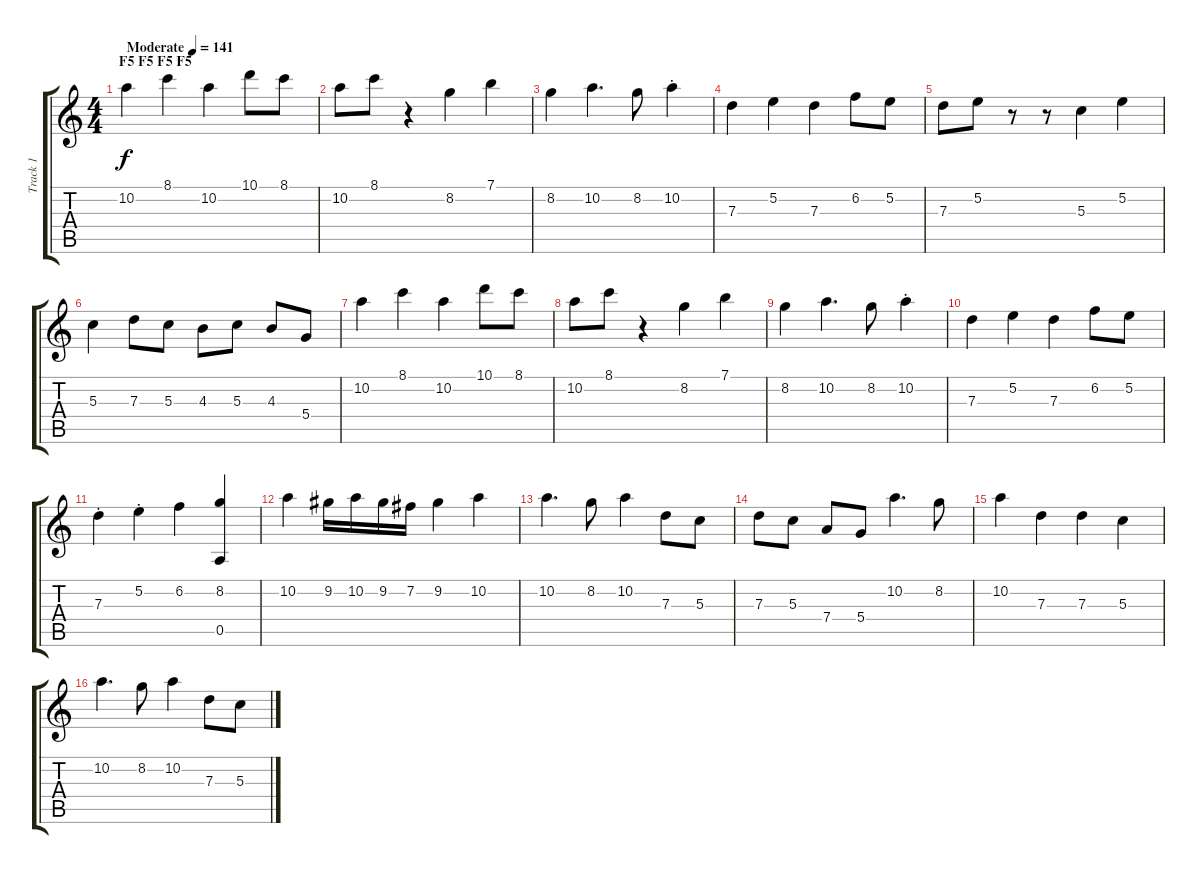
\track ("Track 1" "Track 1") {instrument acousticguitarsteel}
\staff {score tabs}
\tuning (E4 B3 G3 D3 A2 D2) {hide}
\ts (4 4)
\section ("" "F5 F5 F5 F5")
\tempo (141 "Moderate")
\clef g2
\ks c
10.2.4{dy f instrument acousticguitarsteel} 8.1.4 10.2.4 10.1.8 8.1.8 |
10.2.8 8.1.8 r.4 8.2.4 7.1.4 |
8.2.4 10.2.4{d} 8.2.8 10.2{st}.4 |
7.3.4 5.2.4 7.3.4 6.2.8 5.2.8 |
7.3.8 5.2.8 r.8 r.8 5.3.4 5.2.4 |
5.3.4 7.3.8 5.3.8 4.3.8 5.3.8 4.3.8 5.4.8 |
10.2.4 8.1.4 10.2.4 10.1.8 8.1.8 |
10.2.8 8.1.8 r.4 8.2.4 7.1.4 |
8.2.4 10.2.4{d} 8.2.8 10.2{st}.4 |
7.3.4 5.2.4 7.3.4 6.2.8 5.2.8 |
7.3{st}.4 5.2{st}.4 6.2.4 (8.2 0.5).4 |
10.2.4 9.2.16 10.2.16 9.2.16 7.2.16 9.2.4 10.2.4 |
10.2.4{d} 8.2.8 10.2.4 7.3.8 5.3.8 |
7.3.8 5.3.8 7.4.8 5.4.8 10.2.4{d} 8.2.8 |
10.2.4 7.3.4 7.3.4 5.3.4 |
10.2.4{d} 8.2.8 10.2.4 7.3.8 5.3.8
